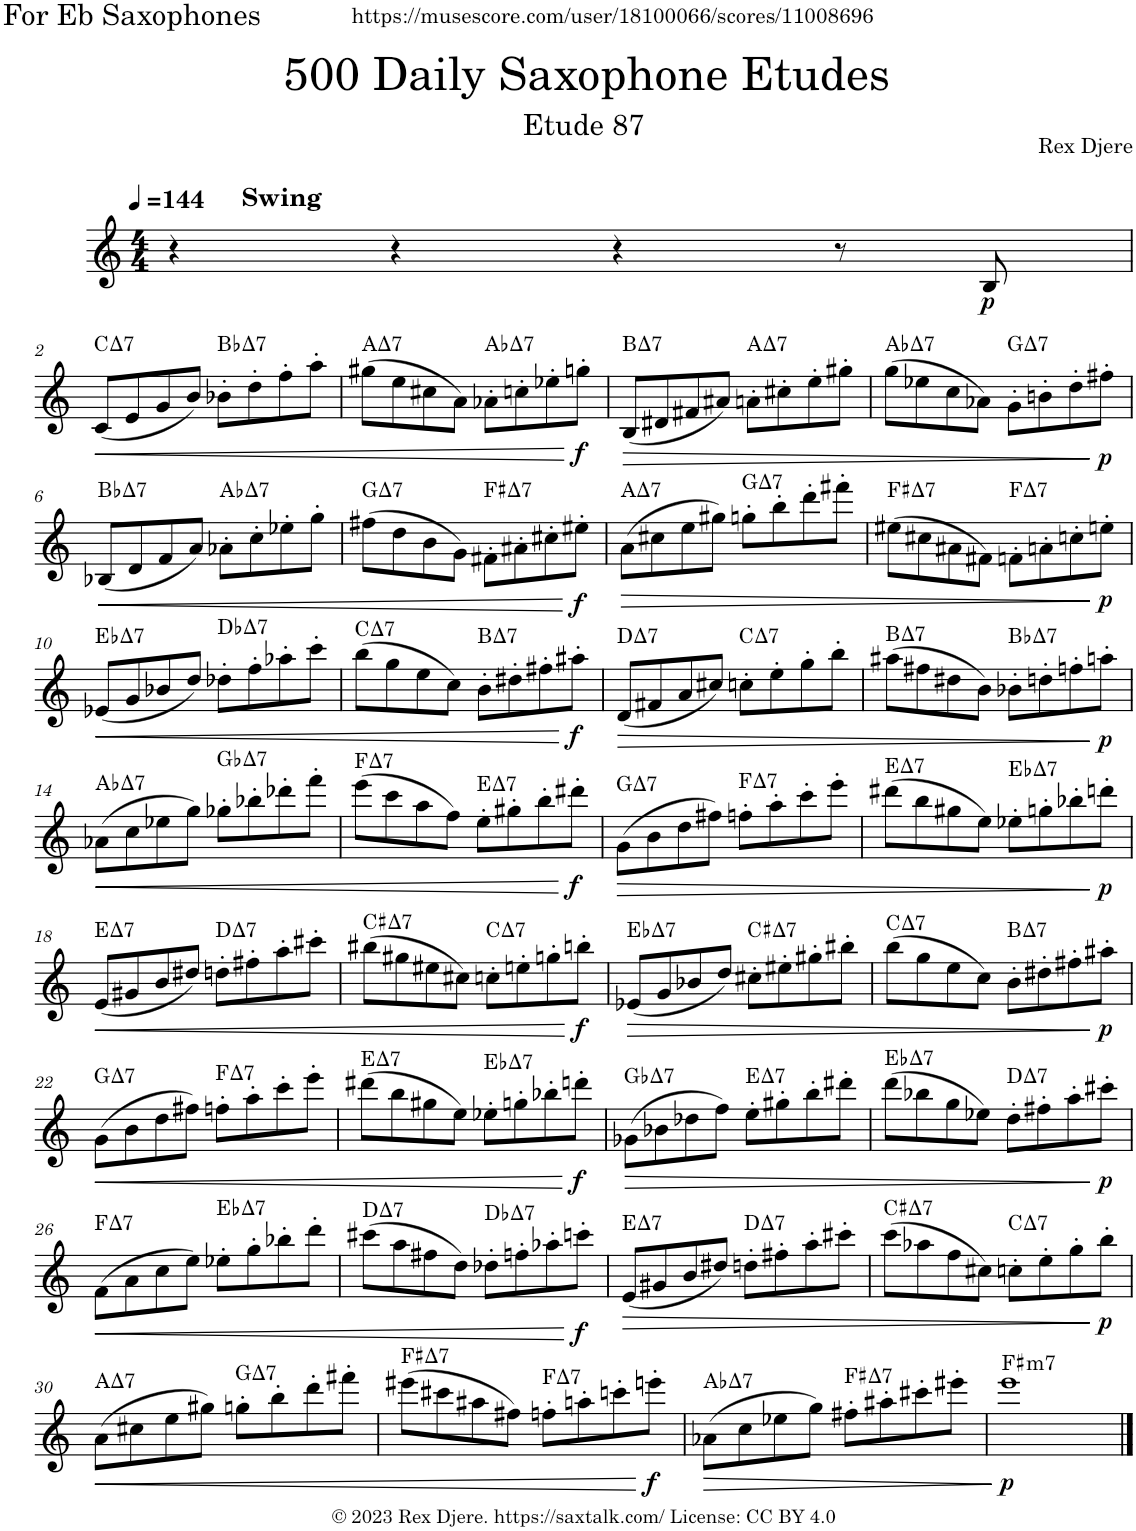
**kern	**dynam	**harte
*part1	*part1	*part1
*staff1	*staff1	*
*I"Alto Saxophone	*	*
*I'A. Sax.	*	*
*clefG2	*	*
*Trd5c9	*	*
*k[]	*	*
*M4/4	*	*
*MM144	*	*
=1	=1	=1
!LO:TX:a:B:t=Swing	!	!
4r	.	.
4r	.	.
4r	.	.
8r	.	.
!	!LO:DY:b	!
8B/	p	.
!!LO:LB:g=z
=2	=2	=2
!	!LO:HP:b	!LO:H:kt=7
(8c/L	<	C:maj7
8e/	.	.
8g/	.	.
8b/J)	.	.
!	!	!LO:H:kt=7
8b-X'\L	.	Bb:maj7
8dd'\	.	.
8ff'\	.	.
8aa'\J	.	.
=3	=3	=3
!	!	!LO:H:kt=7
(8gg#X\L	.	A:maj7
8ee\	.	.
8cc#X\	.	.
8a\J)	.	.
!	!	!LO:H:kt=7
8a-X'\L	.	Ab:maj7
8ccn'\	.	.
8ee-X'\	.	.
!	!LO:DY:n=1:b	!
8ggn'\J	[ f	.
=4	=4	=4
!	!LO:HP:b	!LO:H:kt=7
(8B/L	>	B:maj7
8d#X/	.	.
8f#X/	.	.
8a#X/J)	.	.
!	!	!LO:H:kt=7
8an'\L	.	A:maj7
8cc#X'\	.	.
8ee'\	.	.
8gg#X'\J	.	.
=5	=5	=5
!	!	!LO:H:kt=7
(8gg\L	.	Ab:maj7
8ee-X\	.	.
8cc\	.	.
8a-X\J)	.	.
!	!	!LO:H:kt=7
8g'\L	.	G:maj7
8bn'\	.	.
8dd'\	.	.
!	!LO:DY:n=1:b	!
8ff#X'\J	] p	.
!!LO:LB:g=z
=6	=6	=6
!	!LO:HP:b	!LO:H:kt=7
(8B-X/L	<	Bb:maj7
8d/	.	.
8f/	.	.
8a/J)	.	.
!	!	!LO:H:kt=7
8a-X'\L	.	Ab:maj7
8cc'\	.	.
8ee-X'\	.	.
8gg'\J	.	.
=7	=7	=7
!	!	!LO:H:kt=7
(8ff#X\L	.	G:maj7
8dd\	.	.
8b\	.	.
8g\J)	.	.
!	!	!LO:H:kt=7
8f#X'\L	.	F#:maj7
8a#X'\	.	.
8cc#X'\	.	.
!	!LO:DY:n=1:b	!
8ee#X'\J	[ f	.
=8	=8	=8
!	!LO:HP:b	!LO:H:kt=7
(8a\L	>	A:maj7
8cc#X\	.	.
8ee\	.	.
8gg#X\J)	.	.
!	!	!LO:H:kt=7
8ggn'\L	.	G:maj7
8bb'\	.	.
8ddd'\	.	.
8fff#X'\J	.	.
=9	=9	=9
!	!	!LO:H:kt=7
(8ee#X\L	.	F#:maj7
8cc#X\	.	.
8a#X\	.	.
8f#X\J)	.	.
!	!	!LO:H:kt=7
8fn'\L	.	F:maj7
8an'\	.	.
8ccn'\	.	.
!	!LO:DY:n=1:b	!
8een'\J	] p	.
!!LO:LB:g=z
=10	=10	=10
!	!LO:HP:b	!LO:H:kt=7
(8e-X/L	<	Eb:maj7
8g/	.	.
8b-X/	.	.
8dd/J)	.	.
!	!	!LO:H:kt=7
8dd-X'\L	.	Db:maj7
8ff'\	.	.
8aa-X'\	.	.
8ccc'\J	.	.
=11	=11	=11
!	!	!LO:H:kt=7
(8bb\L	.	C:maj7
8gg\	.	.
8ee\	.	.
8cc\J)	.	.
!	!	!LO:H:kt=7
8b'\L	.	B:maj7
8dd#X'\	.	.
8ff#X'\	.	.
!	!LO:DY:n=1:b	!
8aa#X'\J	[ f	.
=12	=12	=12
!	!LO:HP:b	!LO:H:kt=7
(8d/L	>	D:maj7
8f#X/	.	.
8a/	.	.
8cc#X/J)	.	.
!	!	!LO:H:kt=7
8ccn'\L	.	C:maj7
8ee'\	.	.
8gg'\	.	.
8bb'\J	.	.
=13	=13	=13
!	!	!LO:H:kt=7
(8aa#X\L	.	B:maj7
8ff#X\	.	.
8dd#X\	.	.
8b\J)	.	.
!	!	!LO:H:kt=7
8b-X'\L	.	Bb:maj7
8ddn'\	.	.
8ffn'\	.	.
!	!LO:DY:n=1:b	!
8aan'\J	] p	.
!!LO:LB:g=z
=14	=14	=14
!	!LO:HP:b	!LO:H:kt=7
(8a-X\L	<	Ab:maj7
8cc\	.	.
8ee-X\	.	.
8gg\J)	.	.
!	!	!LO:H:kt=7
8gg-X'\L	.	Gb:maj7
8bb-X'\	.	.
8ddd-X'\	.	.
8fff'\J	.	.
=15	=15	=15
!	!	!LO:H:kt=7
(8eee\L	.	F:maj7
8ccc\	.	.
8aa\	.	.
8ff\J)	.	.
!	!	!LO:H:kt=7
8ee'\L	.	E:maj7
8gg#X'\	.	.
8bb'\	.	.
!	!LO:DY:n=1:b	!
8ddd#X'\J	[ f	.
=16	=16	=16
!	!LO:HP:b	!LO:H:kt=7
(8g\L	>	G:maj7
8b\	.	.
8dd\	.	.
8ff#X\J)	.	.
!	!	!LO:H:kt=7
8ffn'\L	.	F:maj7
8aa'\	.	.
8ccc'\	.	.
8eee'\J	.	.
=17	=17	=17
!	!	!LO:H:kt=7
(8ddd#X\L	.	E:maj7
8bb\	.	.
8gg#X\	.	.
8ee\J)	.	.
!	!	!LO:H:kt=7
8ee-X'\L	.	Eb:maj7
8ggn'\	.	.
8bb-X'\	.	.
!	!LO:DY:n=1:b	!
8dddn'\J	] p	.
!!LO:LB:g=z
=18	=18	=18
!	!LO:HP:b	!LO:H:kt=7
(8e/L	<	E:maj7
8g#X/	.	.
8b/	.	.
8dd#X/J)	.	.
!	!	!LO:H:kt=7
8ddn'\L	.	D:maj7
8ff#X'\	.	.
8aa'\	.	.
8ccc#X'\J	.	.
=19	=19	=19
!	!	!LO:H:kt=7
(8bb#X\L	.	C#:maj7
8gg#X\	.	.
8ee#X\	.	.
8cc#X\J)	.	.
!	!	!LO:H:kt=7
8ccn'\L	.	C:maj7
8een'\	.	.
8ggn'\	.	.
!	!LO:DY:n=1:b	!
8bbn'\J	[ f	.
=20	=20	=20
!	!LO:HP:b	!LO:H:kt=7
(8e-X/L	>	Eb:maj7
8g/	.	.
8b-X/	.	.
8dd/J)	.	.
!	!	!LO:H:kt=7
8cc#X'\L	.	C#:maj7
8ee#X'\	.	.
8gg#X'\	.	.
8bb#X'\J	.	.
=21	=21	=21
!	!	!LO:H:kt=7
(8bb\L	.	C:maj7
8gg\	.	.
8ee\	.	.
8cc\J)	.	.
!	!	!LO:H:kt=7
8b'\L	.	B:maj7
8dd#X'\	.	.
8ff#X'\	.	.
!	!LO:DY:n=1:b	!
8aa#X'\J	] p	.
!!LO:LB:g=z
=22	=22	=22
!	!LO:HP:b	!LO:H:kt=7
(8g\L	<	G:maj7
8b\	.	.
8dd\	.	.
8ff#X\J)	.	.
!	!	!LO:H:kt=7
8ffn'\L	.	F:maj7
8aa'\	.	.
8ccc'\	.	.
8eee'\J	.	.
=23	=23	=23
!	!	!LO:H:kt=7
(8ddd#X\L	.	E:maj7
8bb\	.	.
8gg#X\	.	.
8ee\J)	.	.
!	!	!LO:H:kt=7
8ee-X'\L	.	Eb:maj7
8ggn'\	.	.
8bb-X'\	.	.
!	!LO:DY:n=1:b	!
8dddn'\J	[ f	.
=24	=24	=24
!	!LO:HP:b	!LO:H:kt=7
(8g-X\L	>	Gb:maj7
8b-X\	.	.
8dd-X\	.	.
8ff\J)	.	.
!	!	!LO:H:kt=7
8ee'\L	.	E:maj7
8gg#X'\	.	.
8bb'\	.	.
8ddd#X'\J	.	.
=25	=25	=25
!	!	!LO:H:kt=7
(8ddd\L	.	Eb:maj7
8bb-X\	.	.
8gg\	.	.
8ee-X\J)	.	.
!	!	!LO:H:kt=7
8dd'\L	.	D:maj7
8ff#X'\	.	.
8aa'\	.	.
!	!LO:DY:n=1:b	!
8ccc#X'\J	] p	.
!!LO:LB:g=z
=26	=26	=26
!	!LO:HP:b	!LO:H:kt=7
(8f\L	<	F:maj7
8a\	.	.
8cc\	.	.
8ee\J)	.	.
!	!	!LO:H:kt=7
8ee-X'\L	.	Eb:maj7
8gg'\	.	.
8bb-X'\	.	.
8ddd'\J	.	.
=27	=27	=27
!	!	!LO:H:kt=7
(8ccc#X\L	.	D:maj7
8aa\	.	.
8ff#X\	.	.
8dd\J)	.	.
!	!	!LO:H:kt=7
8dd-X'\L	.	Db:maj7
8ffn'\	.	.
8aa-X'\	.	.
!	!LO:DY:n=1:b	!
8cccn'\J	[ f	.
=28	=28	=28
!	!LO:HP:b	!LO:H:kt=7
(8e/L	>	E:maj7
8g#X/	.	.
8b/	.	.
8dd#X/J)	.	.
!	!	!LO:H:kt=7
8ddn'\L	.	D:maj7
8ff#X'\	.	.
8aa'\	.	.
8ccc#X'\J	.	.
=29	=29	=29
!	!	!LO:H:kt=7
(8ccc\L	.	C#:maj7
8aa-X\	.	.
8ff\	.	.
8cc#X\J)	.	.
!	!	!LO:H:kt=7
8ccn'\L	.	C:maj7
8ee'\	.	.
8gg'\	.	.
!	!LO:DY:n=1:b	!
8bb'\J	] p	.
!!LO:LB:g=z
=30	=30	=30
!	!LO:HP:b	!LO:H:kt=7
(8a\L	<	A:maj7
8cc#X\	.	.
8ee\	.	.
8gg#X\J)	.	.
!	!	!LO:H:kt=7
8ggn'\L	.	G:maj7
8bb'\	.	.
8ddd'\	.	.
8fff#X'\J	.	.
=31	=31	=31
!	!	!LO:H:kt=7
(8eee#X\L	.	F#:maj7
8ccc#X\	.	.
8aa#X\	.	.
8ff#X\J)	.	.
!	!	!LO:H:kt=7
8ffn'\L	.	F:maj7
8aan'\	.	.
8cccn'\	.	.
!	!LO:DY:n=1:b	!
8eeen'\J	[ f	.
=32	=32	=32
!	!LO:HP:b	!LO:H:kt=7
(8a-X\L	>	Ab:maj7
8cc\	.	.
8ee-X\	.	.
8gg\J)	.	.
!	!	!LO:H:kt=7
8ff#X'\L	.	F#:maj7
8aa#X'\	.	.
8ccc#X'\	.	.
8eee#X'\J	.	.
.	]	.
=33	=33	=33
!	!LO:DY:b	!LO:H:kt=m7
1eee	p	F#:min7
==	==	==
*-	*-	*-
